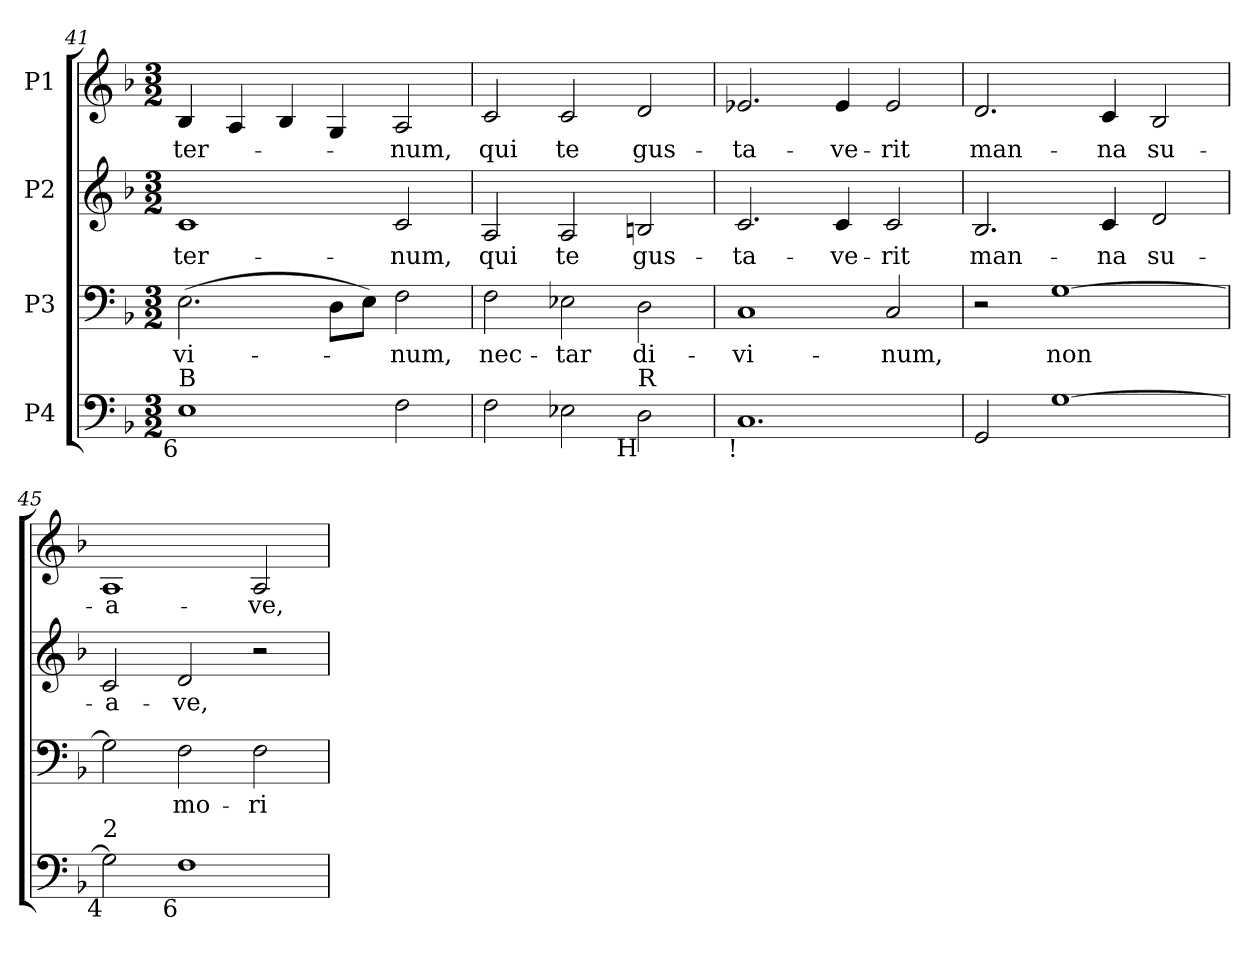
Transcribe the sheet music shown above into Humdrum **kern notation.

**kern	**kern	**text	**kern	**text	**kern	**text
*part4	*part3	*part3	*part2	*part2	*part1	*part1
*staff4	*staff3	*staff3	*staff2	*staff2	*staff1	*staff1
*I"P4	*I"P3	*	*I"P2	*	*I"P1	*
*clefF4	*clefF4	*	*clefG2	*	*clefG2	*
*k[b-]	*k[b-]	*	*k[b-]	*	*k[b-]	*
*d:	*d:	*	*d:	*	*d:	*
*M3/2	*M3/2	*	*M3/2	*	*M3/2	*
=41	=41	=41	=41	=41	=41	=41
!	!	!LO:LY:b:color=#000000	!	!	!	!
!	!	!	!	!LO:LY:b:color=#000000	!	!
!LO:TX:b:rj:t=6	!	!	!	!	!	!
!LO:TX:t=B	!	!	!	!	!	!
!	!	!	!	!	!	!LO:LY:b:color=#000000
1Ei	(2.Ei\	-vi-	1ci	-ter-	4B-i/	-ter-
.	.	.	.	.	4Ai/	.
.	.	.	.	.	4B-i/	.
.	8Di\L	.	.	.	4Gi/	.
.	8Ei\J)	.	.	.	.	.
!	!	!LO:LY:b:color=#000000	!	!	!	!
!	!	!	!	!LO:LY:b:color=#000000	!	!
!	!	!	!	!	!	!LO:LY:b:color=#000000
2Fi\	2Fi\	-num,	2ci/	-num,	2Ai/	-num,
=42	=42	=42	=42	=42	=42	=42
!	!	!LO:LY:b:color=#000000	!	!	!	!
!	!	!	!	!LO:LY:b:color=#000000	!	!
!	!	!	!	!	!	!LO:LY:b:color=#000000
2Fi\	2Fi\	nec-	2Ai/	qui	2ci/	qui
!	!	!LO:LY:b:color=#000000	!	!	!	!
!	!	!	!	!LO:LY:b:color=#000000	!	!
!	!	!	!	!	!	!LO:LY:b:color=#000000
2E-Xi\	2E-Xi\	-tar	2Ai/	te	2ci/	te
!	!	!LO:LY:b:color=#000000	!	!	!	!
!	!	!	!	!LO:LY:b:color=#000000	!	!
!LO:TX:b:rj:t=H	!	!	!	!	!	!
!LO:TX:t=R	!	!	!	!	!	!
!	!	!	!	!	!	!LO:LY:b:color=#000000
2Di\	2Di\	di-	2Bni/	gus-	2di/	gus-
=43	=43	=43	=43	=43	=43	=43
!	!	!LO:LY:b:color=#000000	!	!	!	!
!	!	!	!	!LO:LY:b:color=#000000	!	!
!LO:TX:b:rj:t=!	!	!	!	!	!	!
!	!	!	!	!	!	!LO:LY:b:color=#000000
1.Ci	1Ci	-vi-	2.ci/	-ta-	2.e-Xi/	-ta-
!	!	!	!	!LO:LY:b:color=#000000	!	!
!	!	!	!	!	!	!LO:LY:b:color=#000000
.	.	.	4ci/	-ve-	4e-i/	-ve-
!	!	!LO:LY:b:color=#000000	!	!	!	!
!	!	!	!	!LO:LY:b:color=#000000	!	!
!	!	!	!	!	!	!LO:LY:b:color=#000000
.	2Ci/	-num,	2ci/	-rit	2e-i/	-rit
!!LO:LB:g=z
=44	=44	=44	=44	=44	=44	=44
!	!	!	!	!LO:LY:b:color=#000000	!	!
!	!	!	!	!	!	!LO:LY:b:color=#000000
2GGi/	2r	.	2.B-i/	man-	2.di/	man-
!	!	!LO:LY:b:color=#000000	!	!	!	!
[1Gi	[1Gi	non	.	.	.	.
!	!	!	!	!LO:LY:b:color=#000000	!	!
!	!	!	!	!	!	!LO:LY:b:color=#000000
.	.	.	4ci/	-na	4ci/	-na
!	!	!	!	!LO:LY:b:color=#000000	!	!
!	!	!	!	!	!	!LO:LY:b:color=#000000
.	.	.	2di/	su-	2B-i/	su-
=45	=45	=45	=45	=45	=45	=45
!	!	!	!	!LO:LY:b:color=#000000	!	!
!LO:TX:b:rj:t=4	!	!	!	!	!	!
!LO:TX:t=2	!	!	!	!	!	!
!	!	!	!	!	!	!LO:LY:b:color=#000000
2Gi\]	2Gi\]	.	2ci/	-a-	1Ai	-a-
!	!	!LO:LY:b:color=#000000	!	!	!	!
!LO:TX:b:rj:t=6	!	!	!	!	!	!
!	!	!	!	!LO:LY:b:color=#000000	!	!
1Fi	2Fi\	mo-	2di/	-ve,	.	.
!	!	!LO:LY:b:color=#000000	!	!	!	!
!	!	!	!	!	!	!LO:LY:b:color=#000000
.	2Fi\	-ri-	2r	.	2Ai/	-ve,
=	=	=	=	=	=	=
*-	*-	*-	*-	*-	*-	*-
